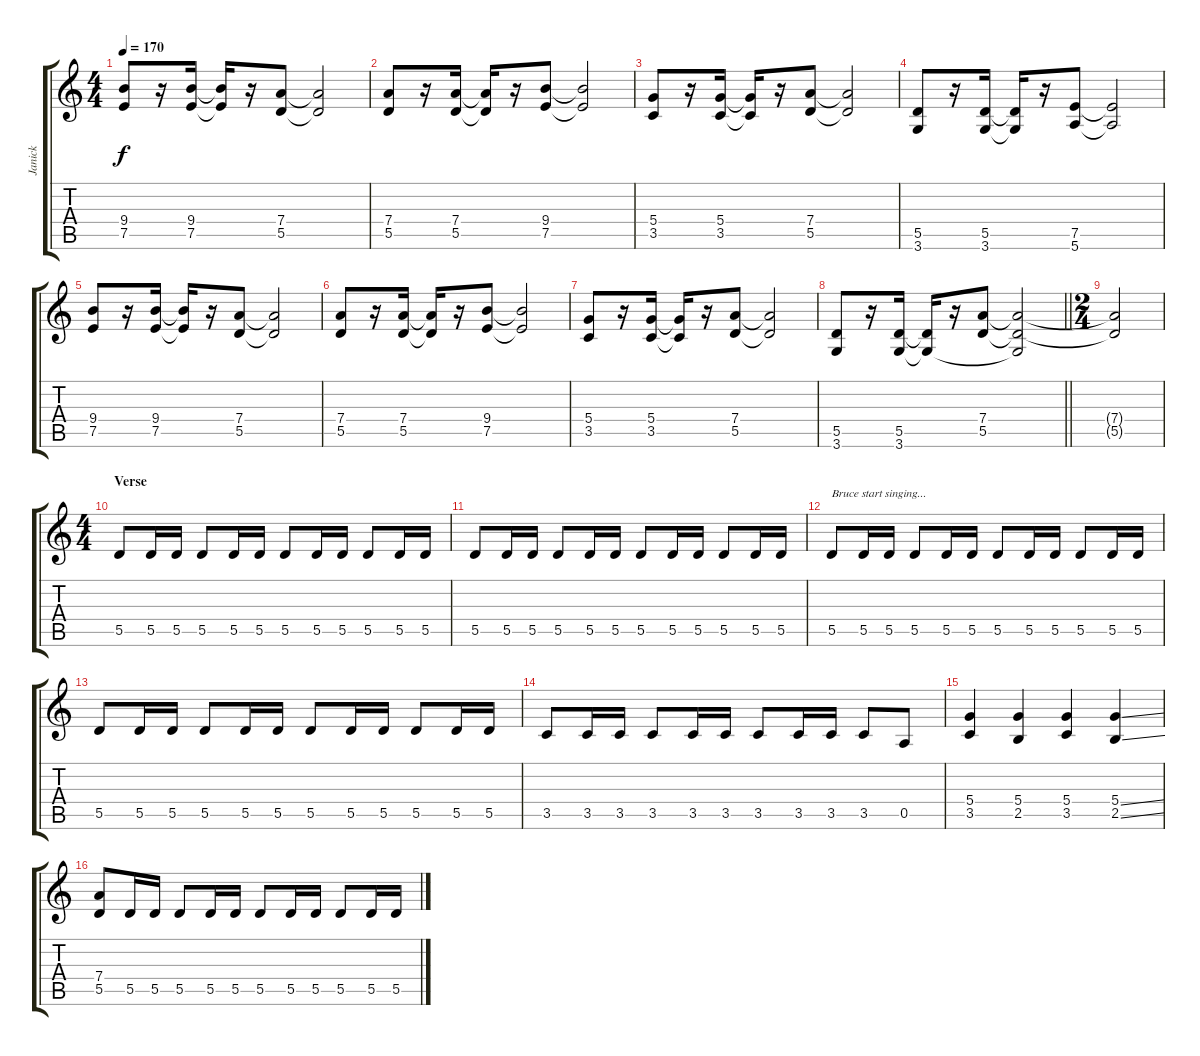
\track ("Janick" "Janick") {instrument distortionguitar}
\staff {score tabs}
\tuning (E4 B3 G3 D3 A2 E2) {hide}
\ts (4 4)
\tempo 170
\clef g2
\ks c
(9.4 7.5).8{dy f} r.16 (9.4 7.5).16 (9.4{t} 7.5{t}).16 r.16 (7.4 5.5).8 (7.4{t} 5.5{t}).2 |
(7.4 5.5).8 r.16 (7.4 5.5).16 (7.4{t} 5.5{t}).16 r.16 (9.4 7.5).8 (9.4{t} 7.5{t}).2 |
(5.4 3.5).8 r.16 (5.4 3.5).16 (5.4{t} 3.5{t}).16 r.16 (7.4 5.5).8 (7.4{t} 5.5{t}).2 |
(5.5 3.6).8 r.16 (5.5 3.6).16 (5.5{t} 3.6{t}).16 r.16 (7.5 5.6).8 (7.5{t} 5.6{t}).2 |
(9.4 7.5).8 r.16 (9.4 7.5).16 (9.4{t} 7.5{t}).16 r.16 (7.4 5.5).8 (7.4{t} 5.5{t}).2 |
(7.4 5.5).8 r.16 (7.4 5.5).16 (7.4{t} 5.5{t}).16 r.16 (9.4 7.5).8 (9.4{t} 7.5{t}).2 |
(5.4 3.5).8 r.16 (5.4 3.5).16 (5.4{t} 3.5{t}).16 r.16 (7.4 5.5).8 (7.4{t} 5.5{t}).2 |
\barLineRight lightlight
(5.5 3.6).8 r.16 (5.5 3.6).16 (5.5{t} 3.6{t}).16 r.16 (7.4 5.5).8 (7.4{t} 5.5{t} 3.6{t}).2 |
\ts (2 4)
(7.4{t} 5.5{t}).2 |
\ts (4 4)
\section ("" "Verse")
5.5.8 5.5.16 5.5.16 5.5.8 5.5.16 5.5.16 5.5.8 5.5.16 5.5.16 5.5.8 5.5.16 5.5.16 |
5.5.8 5.5.16 5.5.16 5.5.8 5.5.16 5.5.16 5.5.8 5.5.16 5.5.16 5.5.8 5.5.16 5.5.16 |
5.5.8{txt "Bruce start singing..."} 5.5.16 5.5.16 5.5.8 5.5.16 5.5.16 5.5.8 5.5.16 5.5.16 5.5.8 5.5.16 5.5.16 |
5.5.8 5.5.16 5.5.16 5.5.8 5.5.16 5.5.16 5.5.8 5.5.16 5.5.16 5.5.8 5.5.16 5.5.16 |
3.5.8 3.5.16 3.5.16 3.5.8 3.5.16 3.5.16 3.5.8 3.5.16 3.5.16 3.5.8 0.5.8 |
(5.4 3.5).4 (5.4 2.5).4 (5.4 3.5).4 (5.4{ss} 2.5{ss}).4 |
(7.4 5.5).8 5.5.16 5.5.16 5.5.8 5.5.16 5.5.16 5.5.8 5.5.16 5.5.16 5.5.8 5.5.16 5.5.16
